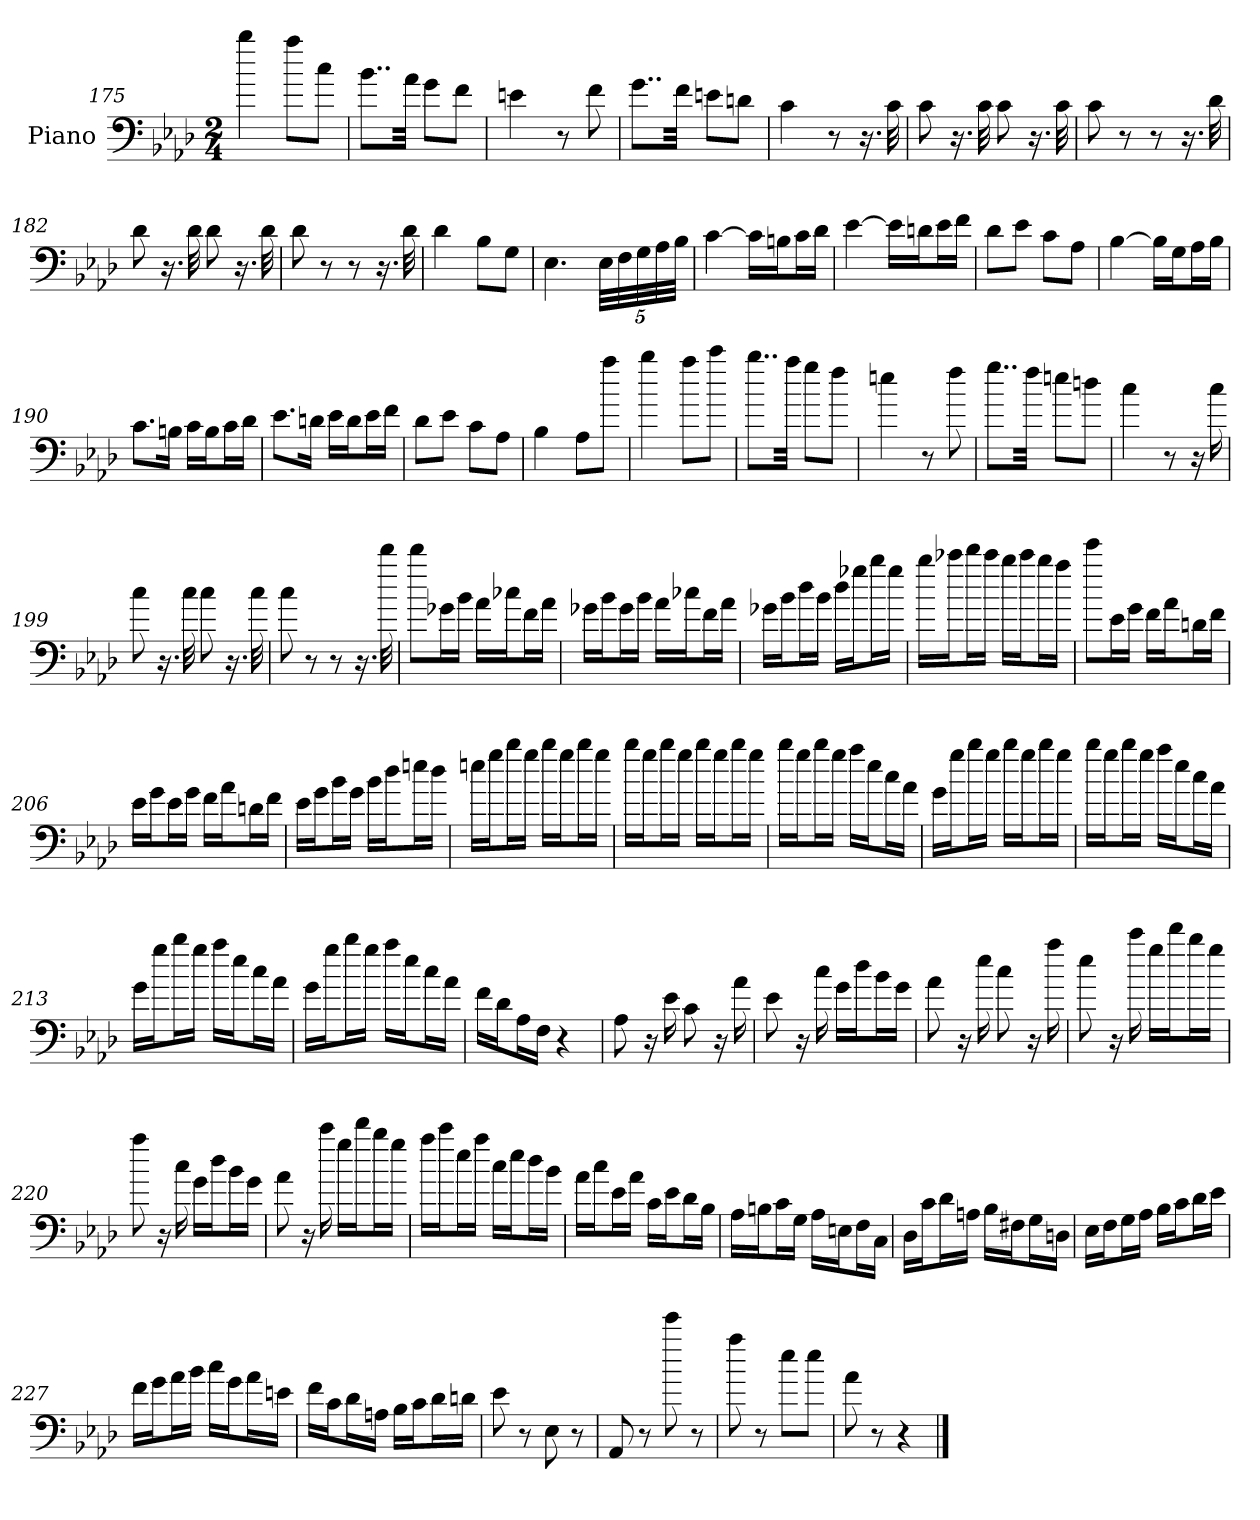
**kern
*part1
*staff1
*I"Piano
*I'Pno
*clefF4
*k[b-e-a-d-]
*A-:
*M2/4
=175
4bb-
8aa-\L
8cc\J
=176
8..b-\L
32a-\Jkk
8g\L
8f\J
=177
4en
8r
8f
=178
8..g\L
32f\Jkk
8en\L
8dn\J
=179
4c
8r
16.r
32c
=180
8c
16.r
32c
8c
16.r
32c
=181
8c
8r
8r
16.r
32d-
=182
8d-
16.r
32d-
8d-
16.r
32d-
=183
8d-
8r
8r
16.r
32d-
=184
4d-
8B-\L
8G\J
=185
4.E-
40E-\LLL
40F\
40G\
40A-\
40B-\JJJ
=186
[4c
16c\LL]
16Bn\J
16c\L
16d-\JJ
=187
[4e-
16e-\LL]
16dn\J
16e-\L
16f\JJ
=188
8d-\L
8e-\J
8c\L
8A-\J
=189
[4B-
16B-\LL]
16G\J
16A-\L
16B-\JJ
=190
8.c\L
16Bn\Jk
16c\LL
16B\J
16c\L
16d-\JJ
=191
8.e-\L
16dn\Jk
16e-\LL
16d\J
16e-\L
16f\JJ
=192
8d-\L
8e-\J
8c\L
8A-\J
=193
4B-
8A-\L
8aa-\J
=194
4bb-
8aa-\L
8ccc\J
=195
8..bb-\L
32aa-\Jkk
8gg\L
8ff\J
=196
4een
8r
8ff
=197
8..gg\L
32ff\Jkk
8een\L
8ddn\J
=198
4cc
8r
16r
16cc
=199
8cc
16.r
32cc
8cc
16.r
32cc
=200
8cc
8r
8r
16.r
32ddd-
=201
8ddd-\L
16g-X\L
16b-\JJ
16a-\LL
16cc-X\J
16f\L
16a-\JJ
=202
16g-X\LL
16b-\J
16g-\L
16b-\JJ
16a-\LL
16cc-X\J
16f\L
16a-\JJ
=203
16g-X\LL
16b-\J
16dd-\L
16b-\JJ
16dd-\LL
16gg-X\J
16bb-\L
16gg-\JJ
=204
16bb-\LL
16ccc-X\J
16ddd-\L
16ccc-\JJ
16bb-\LL
16ccc-\J
16bb-\L
16aa-\JJ
=205
8eee-\L
16e-\L
16g\JJ
16f\LL
16a-\J
16dn\L
16f\JJ
=206
16e-\LL
16g\J
16e-\L
16g\JJ
16f\LL
16a-\J
16dn\L
16f\JJ
=207
16e-\LL
16g\J
16b-\L
16g\JJ
16b-\LL
16dd-\J
16een\L
16dd-\JJ
=208
16een\LL
16gg\J
16bb-\L
16gg\JJ
16bb-\LL
16gg\J
16bb-\L
16gg\JJ
=209
16bb-\LL
16gg\J
16bb-\L
16gg\JJ
16bb-\LL
16gg\J
16bb-\L
16gg\JJ
=210
16bb-\LL
16gg\J
16bb-\L
16gg\JJ
16aa-\LL
16ee-\J
16cc\L
16a-\JJ
=211
16g\LL
16gg\J
16bb-\L
16gg\JJ
16bb-\LL
16gg\J
16bb-\L
16gg\JJ
=212
16bb-\LL
16gg\J
16bb-\L
16gg\JJ
16aa-\LL
16ee-\J
16cc\L
16a-\JJ
=213
16g\LL
16gg\J
16bb-\L
16gg\JJ
16aa-\LL
16ee-\J
16cc\L
16a-\JJ
=214
16g\LL
16gg\J
16bb-\L
16gg\JJ
16aa-\LL
16ee-\J
16cc\L
16a-\JJ
=215
16f\LL
16d-\J
16A-\L
16F\JJ
4r
=216
8A-
16r
16e-
8c
16r
16a-
=217
8e-
16r
16cc
16g\LL
16dd-\J
16b-\L
16g\JJ
=218
8a-
16r
16ee-
8cc
16r
16aa-
=219
8ee-
16r
16ccc
16gg\LL
16ddd-\J
16bb-\L
16gg\JJ
=220
8aa-
16r
16cc
16g\LL
16dd-\J
16b-\L
16g\JJ
=221
8a-
16r
16ccc
16gg\LL
16ddd-\J
16bb-\L
16gg\JJ
=222
16aa-\LL
16ccc\J
16ee-\L
16aa-\JJ
16cc\LL
16ee-\J
16dd-\L
16b-\JJ
=223
16a-\LL
16cc\J
16e-\L
16a-\JJ
16c\LL
16e-\J
16d-\L
16B-\JJ
=224
16A-\LL
16Bn\J
16c\L
16G\JJ
16A-\LL
16En\J
16F\L
16C\JJ
=225
16D-\LL
16c\J
16d-\L
16An\JJ
16B-\LL
16F#X\J
16G\L
16Dn\JJ
=226
16E-\LL
16F\J
16G\L
16A-\JJ
16B-\LL
16c\J
16d-\L
16e-\JJ
=227
16f\LL
16g\J
16a-\L
16b-\JJ
16cc\LL
16g\J
16a-\L
16en\JJ
=228
16f\LL
16c\J
16d-\L
16An\JJ
16B-\LL
16c\J
16d-\L
16dn\JJ
=229
8e-
8r
8E-
8r
=230
8AA-
8r
8eee-
8r
=231
8aa-
8r
8ee-\L
8ee-\J
=232
8a-
8r
4r
==
*-
